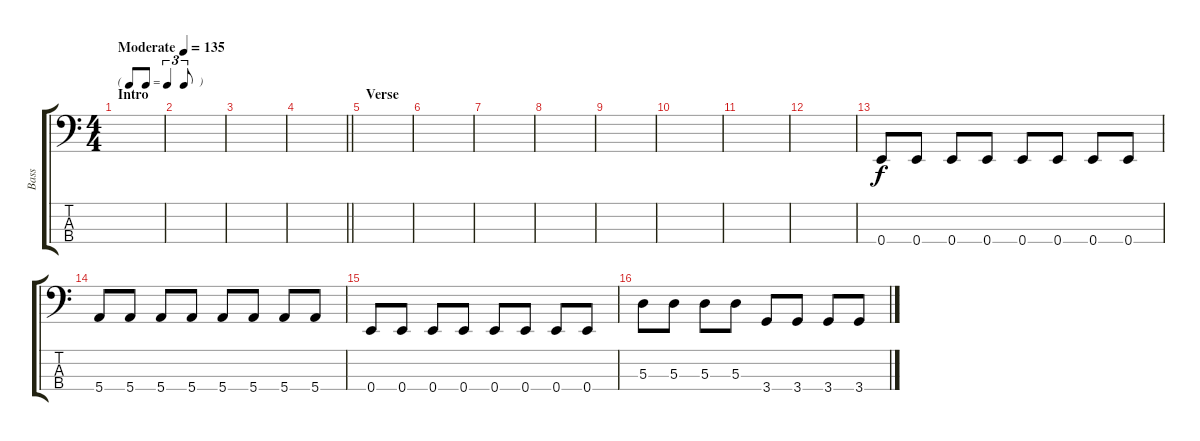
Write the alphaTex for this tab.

\track ("Bass" "Bass") {instrument electricbassfinger}
\staff {score tabs}
\tuning (G2 D2 A1 E1) {hide}
\ts (4 4)
\tf triplet8th
\section ("" "Intro")
\tempo (135 "Moderate")
\clef f4
\ks c
|
|
|
\barLineRight lightlight
|
\section ("" "Verse")
|
|
|
|
|
|
|
|
0.4.8 0.4.8 0.4.8 0.4.8 0.4.8 0.4.8 0.4.8 0.4.8 |
5.4.8 5.4.8 5.4.8 5.4.8 5.4.8 5.4.8 5.4.8 5.4.8 |
0.4.8 0.4.8 0.4.8 0.4.8 0.4.8 0.4.8 0.4.8 0.4.8 |
5.3.8 5.3.8 5.3.8 5.3.8 3.4.8 3.4.8 3.4.8 3.4.8
